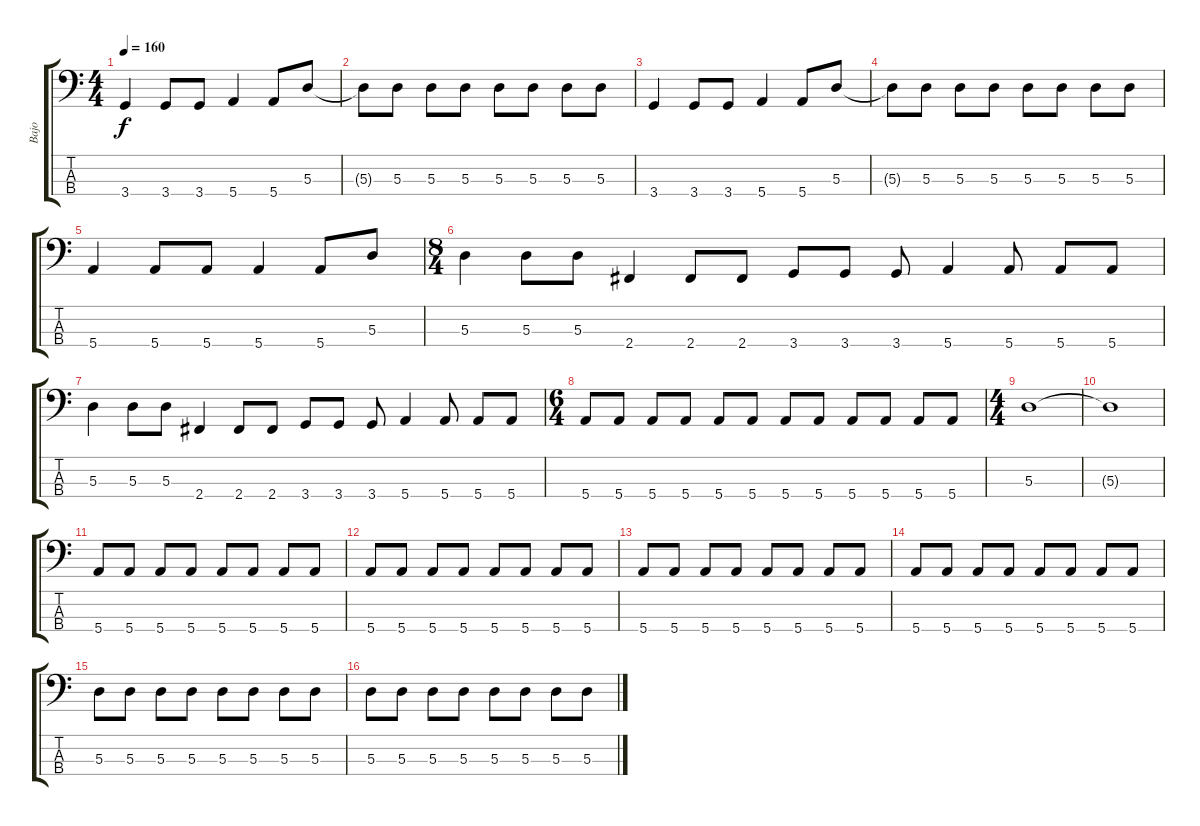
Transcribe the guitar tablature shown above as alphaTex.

\track ("Bajo" "Bajo") {instrument electricbassfinger}
\staff {score tabs}
\tuning (G2 D2 A1 E1) {hide}
\ts (4 4)
\tempo 160
\clef f4
\ks c
3.4.4{dy f} 3.4.8 3.4.8 5.4.4 5.4.8 5.3.8 |
5.3{t}.8 5.3.8 5.3.8 5.3.8 5.3.8 5.3.8 5.3.8 5.3.8 |
3.4.4 3.4.8 3.4.8 5.4.4 5.4.8 5.3.8 |
5.3{t}.8 5.3.8 5.3.8 5.3.8 5.3.8 5.3.8 5.3.8 5.3.8 |
5.4.4 5.4.8 5.4.8 5.4.4 5.4.8 5.3.8 |
\ts (8 4)
5.3.4 5.3.8 5.3.8 2.4.4 2.4.8 2.4.8 3.4.8 3.4.8 3.4.8 5.4.4 5.4.8 5.4.8 5.4.8 |
5.3.4 5.3.8 5.3.8 2.4.4 2.4.8 2.4.8 3.4.8 3.4.8 3.4.8 5.4.4 5.4.8 5.4.8 5.4.8 |
\ts (6 4)
5.4.8 5.4.8 5.4.8 5.4.8 5.4.8 5.4.8 5.4.8 5.4.8 5.4.8 5.4.8 5.4.8 5.4.8 |
\ts (4 4)
5.3.1 |
5.3{t}.1 |
5.4.8 5.4.8 5.4.8 5.4.8 5.4.8 5.4.8 5.4.8 5.4.8 |
5.4.8 5.4.8 5.4.8 5.4.8 5.4.8 5.4.8 5.4.8 5.4.8 |
5.4.8 5.4.8 5.4.8 5.4.8 5.4.8 5.4.8 5.4.8 5.4.8 |
5.4.8 5.4.8 5.4.8 5.4.8 5.4.8 5.4.8 5.4.8 5.4.8 |
5.3.8 5.3.8 5.3.8 5.3.8 5.3.8 5.3.8 5.3.8 5.3.8 |
5.3.8 5.3.8 5.3.8 5.3.8 5.3.8 5.3.8 5.3.8 5.3.8
